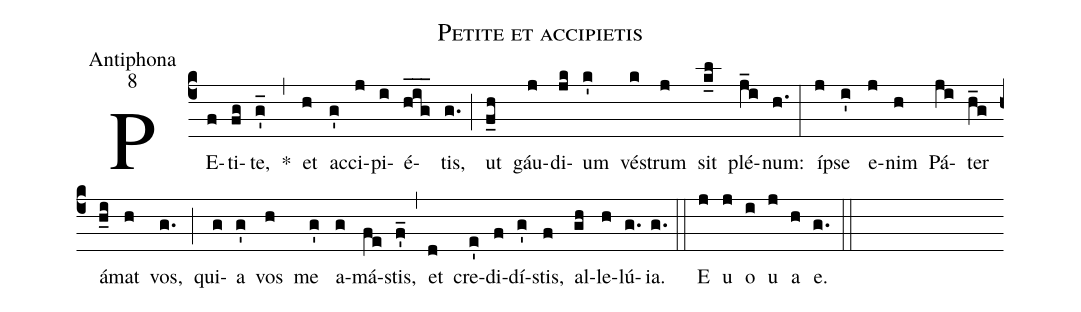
name:Petite et accipietis;
office-part:Antiphona;
mode:8;
%%
(c4) PE(f)ti(fg)te,(g'_) *(,) et(h) ac(g')ci(j)pi(i)é(hig___)tis,(g.) (;) ut(f_h) gáu(j)di(jk)um(k') vé(k)strum(j) sit(k_l) plé(j_i)num:(h.) (:) í(j)pse(i') e(j)nim(h) Pá(ji)ter(h_g) á(h_i)mat(h) vos,(g.) (;) qui(g)a(g') vos(h) me(g') a(g)má(fe)stis,(f'_) (,) et(d) cre(e')di(f)dí(g')stis,(f) al(gh)le(h)lú(g.)ia.(g.) (::) <eu> E(j) u(j) o(i) u(j) a(h) e.</eu>(g.) (::)
